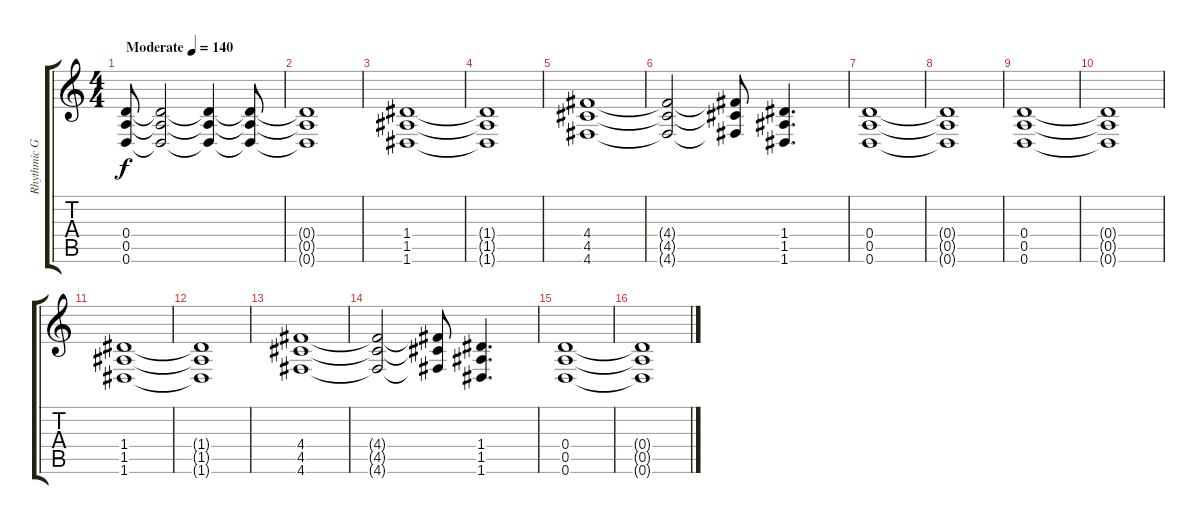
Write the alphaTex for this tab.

\track ("Rhythmic Guitar" "Rhythmic G") {instrument distortionguitar}
\staff {score tabs}
\tuning (E4 B3 G3 D3 A2 D2) {hide}
\ts (4 4)
\tempo (140 "Moderate")
\clef g2
\ks c
(0.4 0.5 0.6).8{dy f volume 0 instrument distortionguitar} (0.4{t} 0.5{t} 0.6{t}).2{volume 7} (0.4{t} 0.5{t} 0.6{t}).4 (0.4{t} 0.5{t} 0.6{t}).8 |
(0.4{t} 0.5{t} 0.6{t}).1 |
(1.4 1.5 1.6).1 |
(1.4{t} 1.5{t} 1.6{t}).1 |
(4.4 4.5 4.6).1 |
(4.4{t} 4.5{t} 4.6{t}).2 (4.4{t} 4.5{t} 4.6{t}).8 (1.4 1.5 1.6).4{d} |
(0.4 0.5 0.6).1 |
(0.4{t} 0.5{t} 0.6{t}).1 |
(0.4 0.5 0.6).1 |
(0.4{t} 0.5{t} 0.6{t}).1 |
(1.4 1.5 1.6).1 |
(1.4{t} 1.5{t} 1.6{t}).1 |
(4.4 4.5 4.6).1 |
(4.4{t} 4.5{t} 4.6{t}).2 (4.4{t} 4.5{t} 4.6{t}).8 (1.4 1.5 1.6).4{d} |
(0.4 0.5 0.6).1 |
(0.4{t} 0.5{t} 0.6{t}).1
